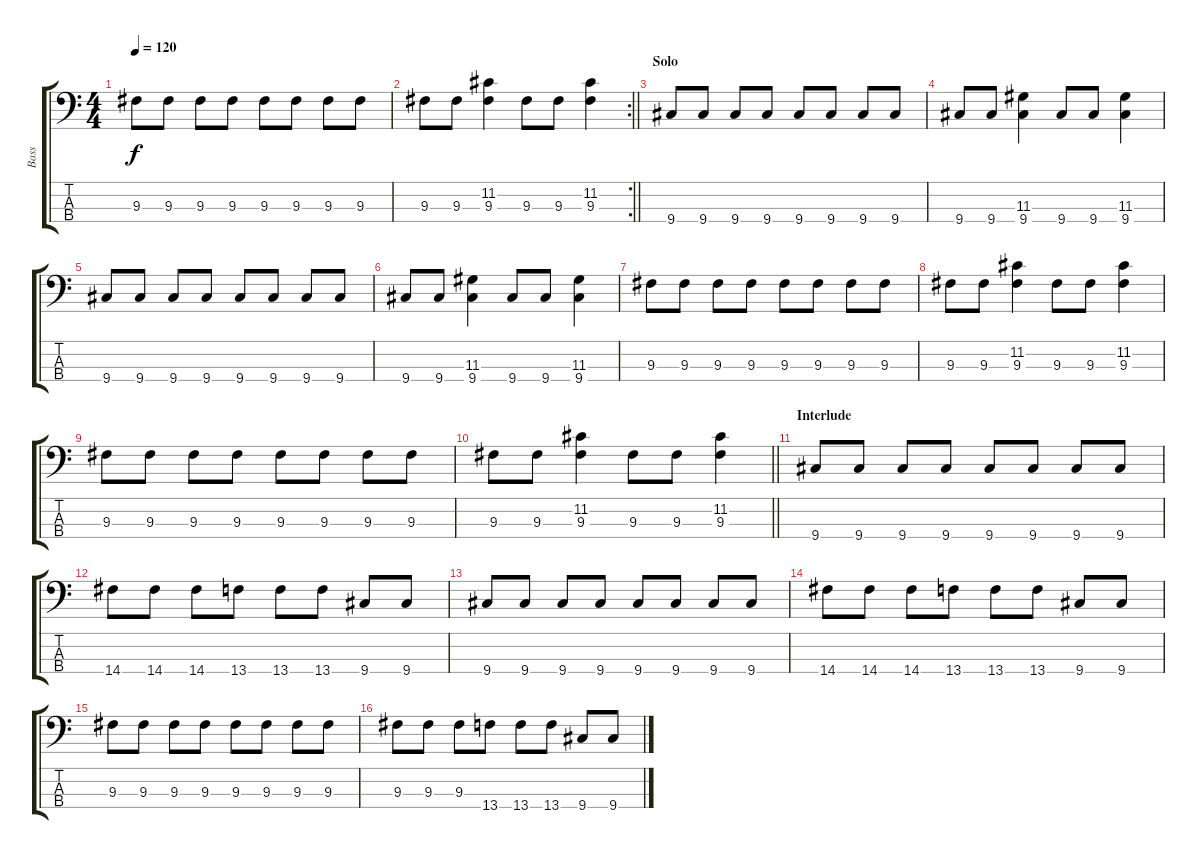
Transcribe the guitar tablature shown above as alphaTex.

\track ("Bass" "Bass") {instrument electricbassfinger}
\staff {score tabs}
\tuning (G2 D2 A1 E1) {hide}
\ts (4 4)
\tempo 120
\clef f4
\ks c
9.3.8{dy f} 9.3.8 9.3.8 9.3.8 9.3.8 9.3.8 9.3.8 9.3.8 |
\rc 2
\barLineRight lightlight
9.3.8 9.3.8 (11.2 9.3).4 9.3.8 9.3.8 (11.2 9.3).4 |
\section ("" "Solo")
9.4.8 9.4.8 9.4.8 9.4.8 9.4.8 9.4.8 9.4.8 9.4.8 |
9.4.8 9.4.8 (11.3 9.4).4 9.4.8 9.4.8 (11.3 9.4).4 |
9.4.8 9.4.8 9.4.8 9.4.8 9.4.8 9.4.8 9.4.8 9.4.8 |
9.4.8 9.4.8 (11.3 9.4).4 9.4.8 9.4.8 (11.3 9.4).4 |
9.3.8 9.3.8 9.3.8 9.3.8 9.3.8 9.3.8 9.3.8 9.3.8 |
9.3.8 9.3.8 (11.2 9.3).4 9.3.8 9.3.8 (11.2 9.3).4 |
9.3.8 9.3.8 9.3.8 9.3.8 9.3.8 9.3.8 9.3.8 9.3.8 |
\barLineRight lightlight
9.3.8 9.3.8 (11.2 9.3).4 9.3.8 9.3.8 (11.2 9.3).4 |
\section ("" "Interlude")
9.4.8 9.4.8 9.4.8 9.4.8 9.4.8 9.4.8 9.4.8 9.4.8 |
14.4.8 14.4.8 14.4.8 13.4.8 13.4.8 13.4.8 9.4.8 9.4.8 |
9.4.8 9.4.8 9.4.8 9.4.8 9.4.8 9.4.8 9.4.8 9.4.8 |
14.4.8 14.4.8 14.4.8 13.4.8 13.4.8 13.4.8 9.4.8 9.4.8 |
9.3.8 9.3.8 9.3.8 9.3.8 9.3.8 9.3.8 9.3.8 9.3.8 |
9.3.8 9.3.8 9.3.8 13.4.8 13.4.8 13.4.8 9.4.8 9.4.8
